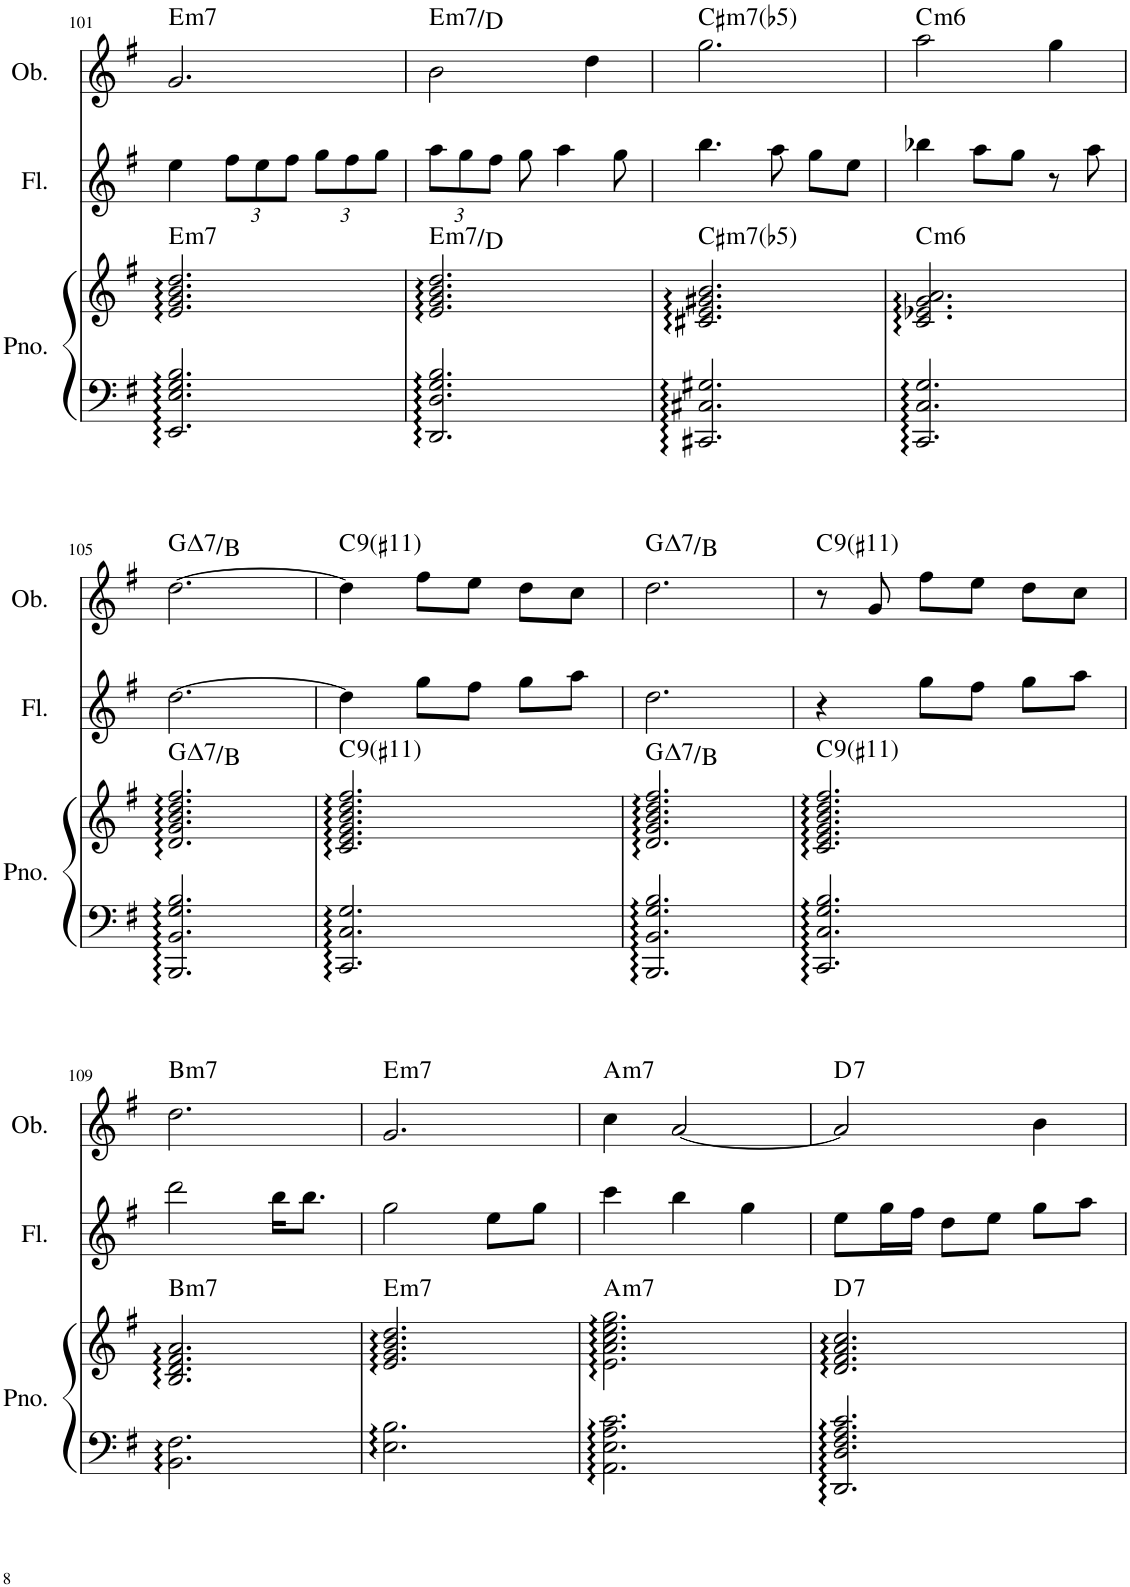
**kern	**kern	**harte	**kern	**kern	**harte
*part3	*part3	*part3	*part2	*part1	*part1
*staff4	*staff3	*	*staff2	*staff1	*
*I"Piano	*	*	*I"Flute	*I"Oboe	*
*I'Pno.	*	*	*I'Fl.	*I'Ob.	*
!!LO:PB:g=z
*clefF4	*clefG2	*	*clefG2	*clefG2	*
*k[f#]	*k[f#]	*	*k[f#]	*k[f#]	*
*M3/4	*M3/4	*	*M3/4	*M3/4	*
=101	=101	=101	=101	=101	=101
!	!	!LO:H:kt=m7	!	!	!LO:H:kt=m7
2.EE/ 2.E/ 2.G/ 2.B/	2.e/ 2.g/ 2.b/ 2.dd/	E:min7	4ee\	2.g/	E:min7
*	*	*	*Xbrackettup	*	*
.	.	.	12ff#\L	.	.
.	.	.	12ee\	.	.
.	.	.	12ff#\J	.	.
.	.	.	12gg\L	.	.
.	.	.	12ff#\	.	.
.	.	.	12gg\J	.	.
=102	=102	=102	=102	=102	=102
!	!	!LO:H:kt=m7	!	!	!LO:H:kt=m7
2.DD/ 2.D/ 2.G/ 2.B/	2.e/ 2.g/ 2.b/ 2.dd/	E:min7/b7	12aa\L	2b\	E:min7/b7
.	.	.	12gg\	.	.
.	.	.	12ff#\J	.	.
.	.	.	8gg\	.	.
.	.	.	4aa\	.	.
.	.	.	.	4dd\	.
.	.	.	8gg\	.	.
=103	=103	=103	=103	=103	=103
!	!	!LO:H:kt=m7(b5)	!	!	!LO:H:kt=m7(b5)
2.CC#X/ 2.C#X/ 2.G#X/	2.c#X/ 2.e/ 2.g#X/ 2.b/	C#:hdim7	4.bb\	2.gg\	C#:hdim7
.	.	.	8aa\	.	.
.	.	.	8gg\L	.	.
.	.	.	8ee\J	.	.
=104	=104	=104	=104	=104	=104
!	!	!LO:H:kt=m6	!	!	!LO:H:kt=m6
2.CC/ 2.C/ 2.G/	2.c/ 2.e-X/ 2.g/ 2.a/	C:min6	4bb-X\	2aa\	C:min6
.	.	.	8aa\L	.	.
.	.	.	8gg\J	.	.
.	.	.	8r	4gg\	.
.	.	.	8aa\	.	.
!!LO:LB:g=z
=105	=105	=105	=105	=105	=105
!	!	!LO:H:kt=7	!	!	!LO:H:kt=7
2.BBB/ 2.BB/ 2.G/ 2.B/	2.d/ 2.g/ 2.b/ 2.dd/ 2.ff#/	G:maj7/3	[2.dd\	[2.dd\	G:maj7/3
=106	=106	=106	=106	=106	=106
!	!	!LO:H:kt=9	!	!	!LO:H:kt=9
2.CC/ 2.C/ 2.G/	2.c/ 2.e/ 2.g/ 2.b/ 2.dd/ 2.ff#/	C:9(#11)	4dd\]	4dd\]	C:9(#11)
.	.	.	8gg\L	8ff#\L	.
.	.	.	8ff#\J	8ee\J	.
.	.	.	8gg\L	8dd\L	.
.	.	.	8aa\J	8cc\J	.
=107	=107	=107	=107	=107	=107
!	!	!LO:H:kt=7	!	!	!LO:H:kt=7
2.BBB/ 2.BB/ 2.G/ 2.B/	2.d/ 2.g/ 2.b/ 2.dd/ 2.ff#/	G:maj7/3	2.dd\	2.dd\	G:maj7/3
=108	=108	=108	=108	=108	=108
!	!	!LO:H:kt=9	!	!	!LO:H:kt=9
2.CC/ 2.C/ 2.G/ 2.B/	2.c/ 2.e/ 2.g/ 2.b/ 2.dd/ 2.ff#/	C:9(#11)	4r	8r	C:9(#11)
.	.	.	.	8g/	.
.	.	.	8gg\L	8ff#\L	.
.	.	.	8ff#\J	8ee\J	.
.	.	.	8gg\L	8dd\L	.
.	.	.	8aa\J	8cc\J	.
!!LO:LB:g=z
=109	=109	=109	=109	=109	=109
!	!	!LO:H:kt=m7	!	!	!LO:H:kt=m7
2.BB\ 2.F#\	2.B/ 2.d/ 2.f#/ 2.a/	B:min7	2ddd\	2.dd\	B:min7
.	.	.	16bb\KL	.	.
.	.	.	8.bb\J	.	.
=110	=110	=110	=110	=110	=110
!	!	!LO:H:kt=m7	!	!	!LO:H:kt=m7
2.E\ 2.B\	2.e/ 2.g/ 2.b/ 2.dd/	E:min7	2gg\	2.g/	E:min7
.	.	.	8ee\L	.	.
.	.	.	8gg\J	.	.
=111	=111	=111	=111	=111	=111
!	!	!LO:H:kt=m7	!	!	!LO:H:kt=m7
2.AA\ 2.E\ 2.A\ 2.c\	2.e\ 2.a\ 2.cc\ 2.ee\ 2.gg\	A:min7	4ccc\	4cc\	A:min7
.	.	.	4bb\	[2a/	.
.	.	.	4gg\	.	.
=112	=112	=112	=112	=112	=112
!	!	!LO:H:kt=7	!	!	!LO:H:kt=7
2.DD/ 2.D/ 2.F#/ 2.A/ 2.c/	2.d/ 2.f#/ 2.a/ 2.cc/	D:7	8ee\L	2a/]	D:7
.	.	.	16gg\L	.	.
.	.	.	16ff#\JJ	.	.
.	.	.	8dd\L	.	.
.	.	.	8ee\J	.	.
.	.	.	8gg\L	4b\	.
.	.	.	8aa\J	.	.
=	=	=	=	=	=
*-	*-	*-	*-	*-	*-
